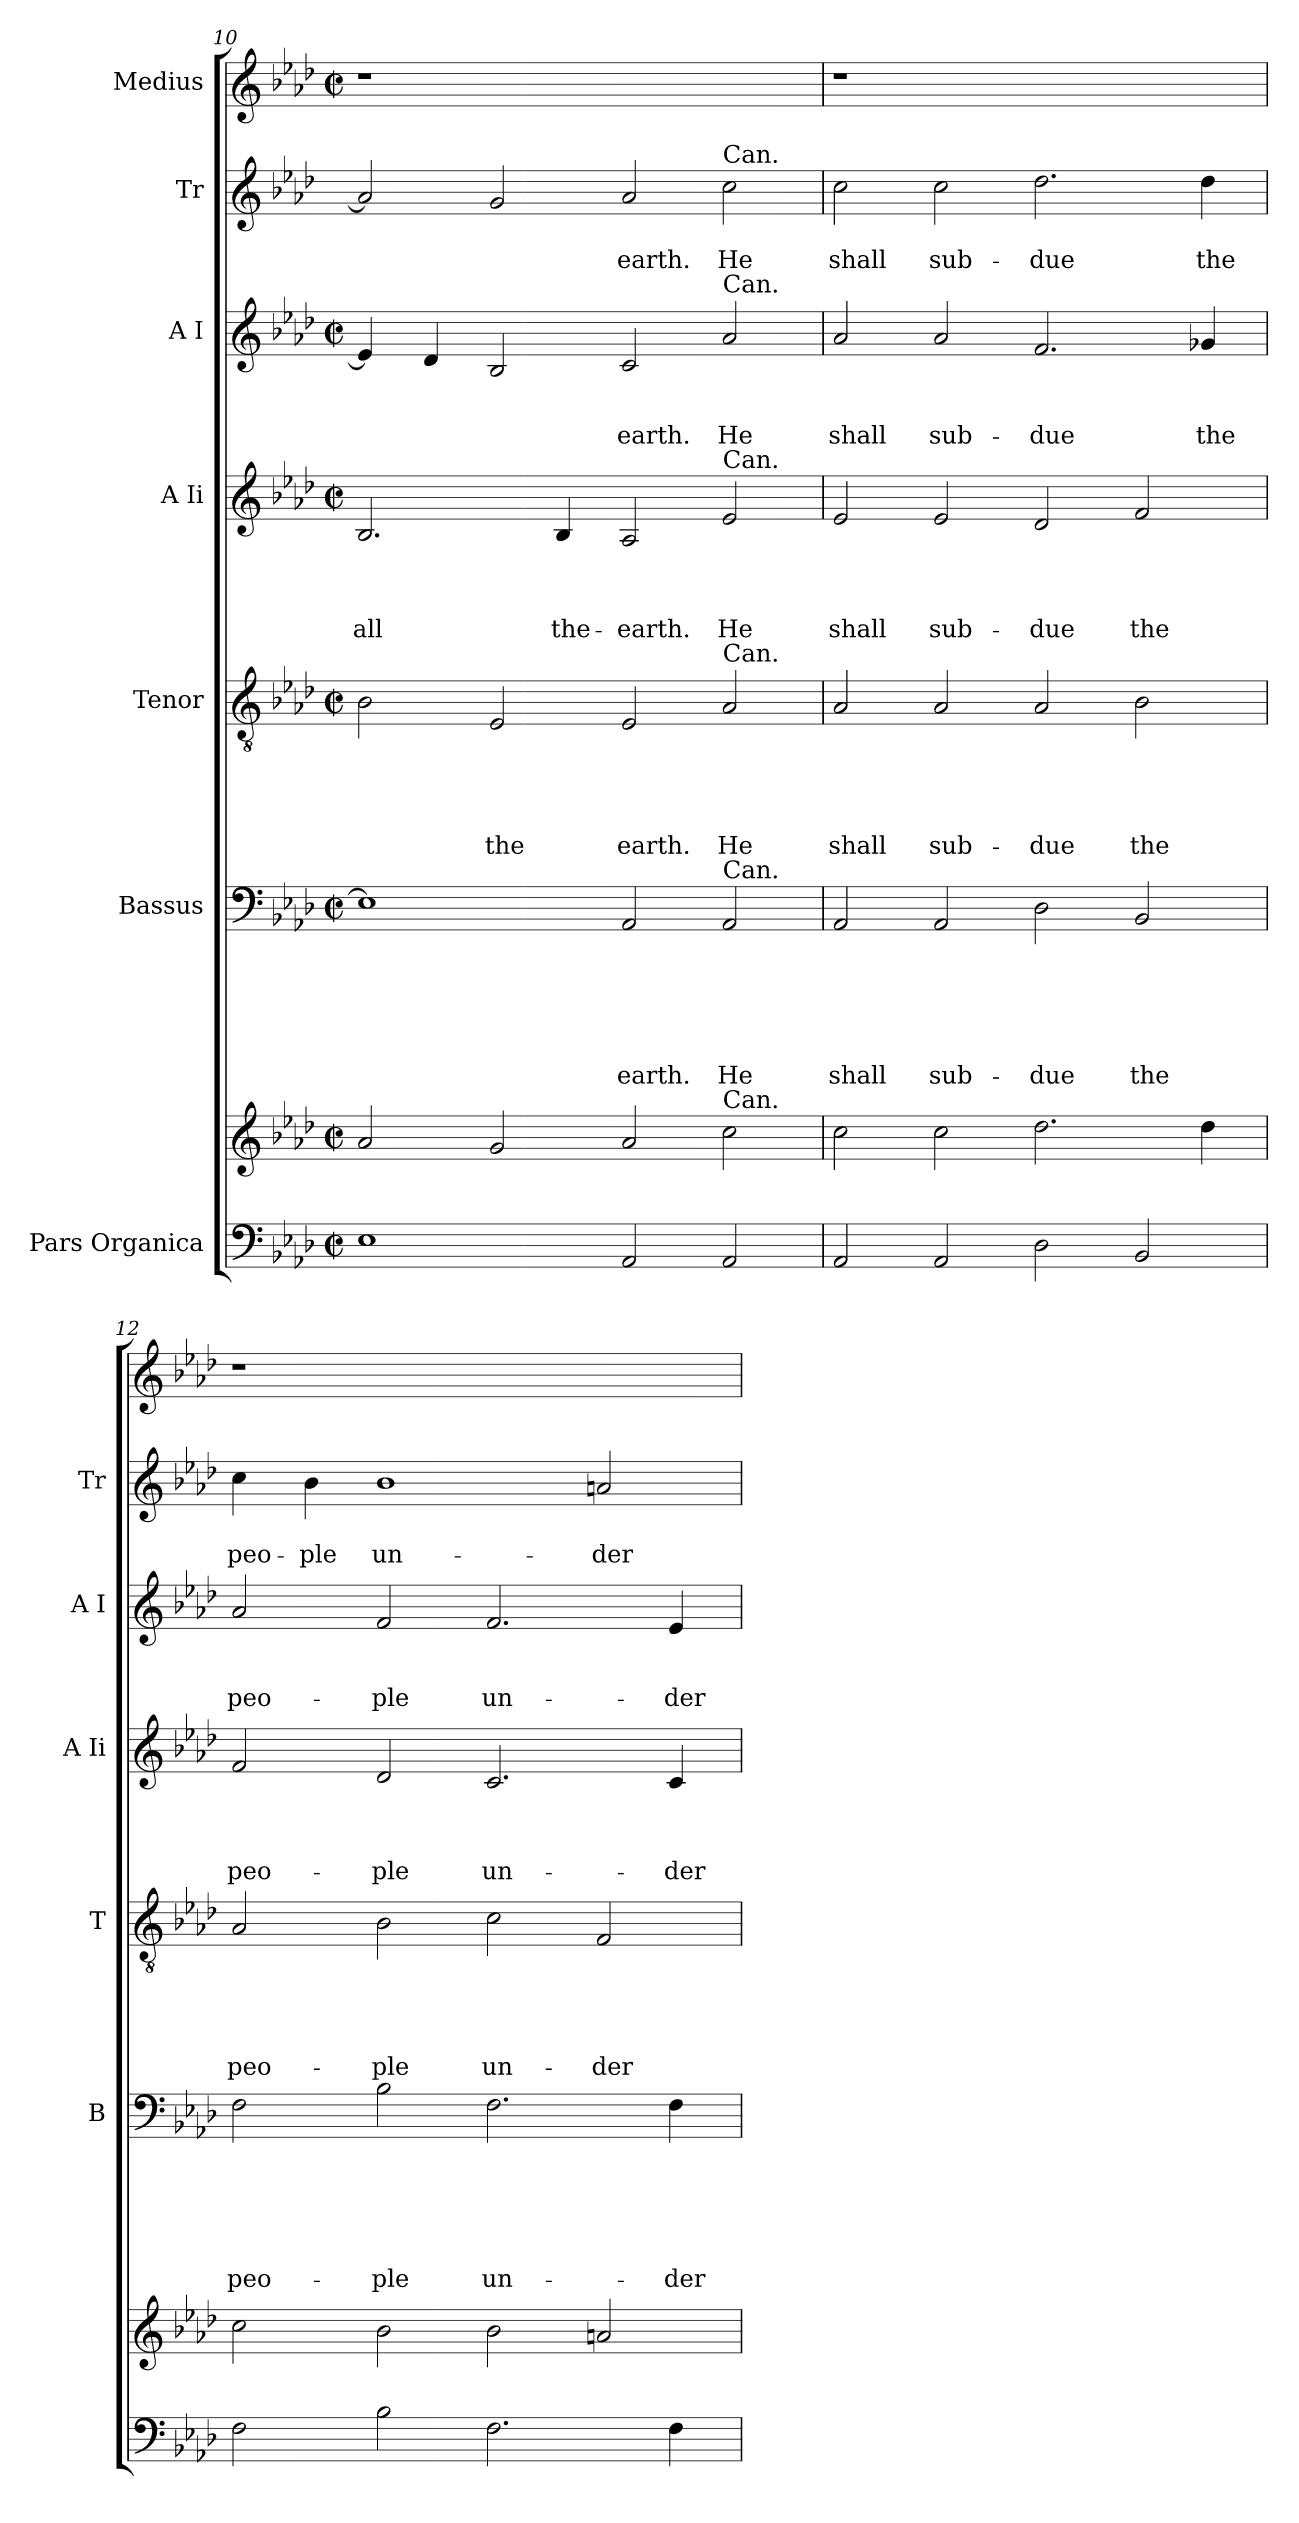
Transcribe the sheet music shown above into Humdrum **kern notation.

**kern	**kern	**kern	**text	**text	**text	**text	**text	**text	**kern	**text	**text	**text	**text	**text	**kern	**text	**text	**text	**text	**kern	**text	**text	**text	**kern	**text	**text	**kern
*part7	*part7	*part6	*part6	*part6	*part6	*part6	*part6	*part6	*part5	*part5	*part5	*part5	*part5	*part5	*part4	*part4	*part4	*part4	*part4	*part3	*part3	*part3	*part3	*part2	*part2	*part2	*part1
*staff8	*staff7	*staff6	*staff6	*staff6	*staff6	*staff6	*staff6	*staff6	*staff5	*staff5	*staff5	*staff5	*staff5	*staff5	*staff4	*staff4	*staff4	*staff4	*staff4	*staff3	*staff3	*staff3	*staff3	*staff2	*staff2	*staff2	*staff1
*I"Pars Organica	*	*I"Bassus	*	*	*	*	*	*	*I"Tenor	*	*	*	*	*	*I"A Ii	*	*	*	*	*I"A I	*	*	*	*I"Tr	*	*	*I"Medius
*	*	*I'B	*	*	*	*	*	*	*I'T	*	*	*	*	*	*I'A Ii	*	*	*	*	*I'A I	*	*	*	*I'Tr	*	*	*
*clefF4	*clefG2	*clefF4	*	*	*	*	*	*	*clefGv2	*	*	*	*	*	*clefG2	*	*	*	*	*clefG2	*	*	*	*clefG2	*	*	*clefG2
*k[b-e-a-d-]	*k[b-e-a-d-]	*k[b-e-a-d-]	*	*	*	*	*	*	*k[b-e-a-d-]	*	*	*	*	*	*k[b-e-a-d-]	*	*	*	*	*k[b-e-a-d-]	*	*	*	*k[b-e-a-d-]	*	*	*k[b-e-a-d-]
*A-:	*A-:	*A-:	*	*	*	*	*	*	*A-:	*	*	*	*	*	*A-:	*	*	*	*	*A-:	*	*	*	*A-:	*	*	*A-:
*M2/2	*M2/2	*M2/2	*	*	*	*	*	*	*M2/2	*	*	*	*	*	*M2/2	*	*	*	*	*M2/2	*	*	*	*	*	*	*M2/2
*met(c|)	*met(c|)	*met(c|)	*	*	*	*	*	*	*met(c|)	*	*	*	*	*	*met(c|)	*	*	*	*	*met(c|)	*	*	*	*	*	*	*met(c|)
=10	=10	=10	=10	=10	=10	=10	=10	=10	=10	=10	=10	=10	=10	=10	=10	=10	=10	=10	=10	=10	=10	=10	=10	=10	=10	=10	=10
!	!	!	!	!	!	!	!	!	!	!	!	!	!	!	!	!	!	!	!LO:LY:b	!	!	!	!	!	!	!	!
1E-	2a-/	1E-]	.	.	.	.	.	.	2B-\	.	.	.	.	.	2.B-/	.	.	.	all	4e-/]	.	.	.	2a-/]	.	.	1r
.	.	.	.	.	.	.	.	.	.	.	.	.	.	.	.	.	.	.	.	4d-/	.	.	.	.	.	.	.
!	!	!	!	!	!	!	!	!	!	!	!	!	!	!LO:LY:b	!	!	!	!	!	!	!	!	!	!	!	!	!
.	2g/	.	.	.	.	.	.	.	2E-/	.	.	.	.	the	.	.	.	.	.	2B-/	.	.	.	2g/	.	.	.
!	!	!	!	!	!	!	!	!	!	!	!	!	!	!	!	!	!	!	!LO:LY:b	!	!	!	!	!	!	!	!
.	.	.	.	.	.	.	.	.	.	.	.	.	.	.	4B-/	.	.	.	the-	.	.	.	.	.	.	.	.
!	!	!	!	!	!	!	!	!LO:LY:b	!	!	!	!	!	!LO:LY:b	!	!	!	!	!LO:LY:b	!	!	!	!LO:LY:b	!	!	!LO:LY:b	!
2AA-/	2a-/	2AA-/	.	.	.	.	.	earth.	2E-/	.	.	.	.	earth.	2A-/	.	.	.	-earth.	2c/	.	.	earth.	2a-/	.	earth.	1ryy
!	!	!	!	!	!	!	!	!	!	!	!	!	!	!	!	!	!	!	!	!	!	!	!	!LO:TX:a:t=Can.	!	!	!
!	!	!	!	!	!	!	!	!	!	!	!	!	!	!	!	!	!	!	!	!LO:TX:a:t=Can.	!	!	!	!	!	!	!
!	!	!	!	!	!	!	!	!	!	!	!	!	!	!	!LO:TX:a:t=Can.	!	!	!	!	!	!	!	!	!	!	!	!
!	!	!	!	!	!	!	!	!	!LO:TX:a:t=Can.	!	!	!	!	!	!	!	!	!	!	!	!	!	!	!	!	!	!
!	!	!LO:TX:a:t=Can.	!	!	!	!	!	!	!	!	!	!	!	!	!	!	!	!	!	!	!	!	!	!	!	!	!
!	!LO:TX:a:t=Can.	!	!	!	!	!	!	!	!	!	!	!	!	!	!	!	!	!	!	!	!	!	!	!	!	!	!
!	!	!	!	!	!	!	!	!LO:LY:b	!	!	!	!	!	!LO:LY:b	!	!	!	!	!LO:LY:b	!	!	!	!LO:LY:b	!	!	!LO:LY:b	!
2AA-/	2cc\	2AA-/	.	.	.	.	.	He	2A-/	.	.	.	.	He	2e-/	.	.	.	He	2a-/	.	.	He	2cc\	.	He	.
=11	=11	=11	=11	=11	=11	=11	=11	=11	=11	=11	=11	=11	=11	=11	=11	=11	=11	=11	=11	=11	=11	=11	=11	=11	=11	=11	=11
!	!	!	!	!	!	!	!	!LO:LY:b	!	!	!	!	!	!LO:LY:b	!	!	!	!	!LO:LY:b	!	!	!	!LO:LY:b	!	!	!LO:LY:b	!
2AA-/	2cc\	2AA-/	.	.	.	.	.	shall	2A-/	.	.	.	.	shall	2e-/	.	.	.	shall	2a-/	.	.	shall	2cc\	.	shall	1r
!	!	!	!	!	!	!	!	!LO:LY:b	!	!	!	!	!	!LO:LY:b	!	!	!	!	!LO:LY:b	!	!	!	!LO:LY:b	!	!	!LO:LY:b	!
2AA-/	2cc\	2AA-/	.	.	.	.	.	sub-	2A-/	.	.	.	.	sub-	2e-/	.	.	.	sub-	2a-/	.	.	sub-	2cc\	.	sub-	.
!	!	!	!	!	!	!	!	!LO:LY:b	!	!	!	!	!	!LO:LY:b	!	!	!	!	!LO:LY:b	!	!	!	!LO:LY:b	!	!	!LO:LY:b	!
2D-\	2.dd-\	2D-\	.	.	.	.	.	-due	2A-/	.	.	.	.	-due	2d-/	.	.	.	-due	2.f/	.	.	-due	2.dd-\	.	-due	1ryy
!	!	!	!	!	!	!	!	!LO:LY:b	!	!	!	!	!	!LO:LY:b	!	!	!	!	!LO:LY:b	!	!	!	!	!	!	!	!
2BB-/	.	2BB-/	.	.	.	.	.	the	2B-\	.	.	.	.	the	2f/	.	.	.	the	.	.	.	.	.	.	.	.
!	!	!	!	!	!	!	!	!	!	!	!	!	!	!	!	!	!	!	!	!	!	!	!LO:LY:b	!	!	!LO:LY:b	!
.	4dd-\	.	.	.	.	.	.	.	.	.	.	.	.	.	.	.	.	.	.	4g-X/	.	.	the	4dd-\	.	the	.
!!LO:PB:g=z
=12	=12	=12	=12	=12	=12	=12	=12	=12	=12	=12	=12	=12	=12	=12	=12	=12	=12	=12	=12	=12	=12	=12	=12	=12	=12	=12	=12
!	!	!	!	!	!	!	!	!LO:LY:b	!	!	!	!	!	!LO:LY:b	!	!	!	!	!LO:LY:b	!	!	!	!LO:LY:b	!	!	!LO:LY:b	!
2F\	2cc\	2F\	.	.	.	.	.	peo-	2A-/	.	.	.	.	peo-	2f/	.	.	.	peo-	2a-/	.	.	peo-	4cc\	.	peo-	1r
!	!	!	!	!	!	!	!	!	!	!	!	!	!	!	!	!	!	!	!	!	!	!	!	!	!	!LO:LY:b:rj	!
.	.	.	.	.	.	.	.	.	.	.	.	.	.	.	.	.	.	.	.	.	.	.	.	4b-\	.	-ple	.
!	!	!	!	!	!	!	!	!LO:LY:b	!	!	!	!	!	!LO:LY:b	!	!	!	!	!LO:LY:b	!	!	!	!LO:LY:b	!	!	!LO:LY:b	!
2B-\	2b-\	2B-\	.	.	.	.	.	-ple	2B-\	.	.	.	.	-ple	2d-/	.	.	.	-ple	2f/	.	.	-ple	1b-	.	un-	.
!	!	!	!	!	!	!	!	!LO:LY:b	!	!	!	!	!	!LO:LY:b	!	!	!	!	!LO:LY:b	!	!	!	!LO:LY:b	!	!	!	!
2.F\	2b-\	2.F\	.	.	.	.	.	un-	2c\	.	.	.	.	un-	2.c/	.	.	.	un-	2.f/	.	.	un-	.	.	.	1ryy
!	!	!	!	!	!	!	!	!	!	!	!	!	!	!LO:LY:b	!	!	!	!	!	!	!	!	!	!	!	!LO:LY:b	!
.	2an/	.	.	.	.	.	.	.	2F/	.	.	.	.	-der	.	.	.	.	.	.	.	.	.	2an/	.	-der	.
!	!	!	!	!	!	!	!	!LO:LY:b	!	!	!	!	!	!	!	!	!	!	!LO:LY:b	!	!	!	!LO:LY:b	!	!	!	!
4F\	.	4F\	.	.	.	.	.	-der	.	.	.	.	.	.	4c/	.	.	.	-der	4e-/	.	.	-der	.	.	.	.
=	=	=	=	=	=	=	=	=	=	=	=	=	=	=	=	=	=	=	=	=	=	=	=	=	=	=	=
*-	*-	*-	*-	*-	*-	*-	*-	*-	*-	*-	*-	*-	*-	*-	*-	*-	*-	*-	*-	*-	*-	*-	*-	*-	*-	*-	*-
